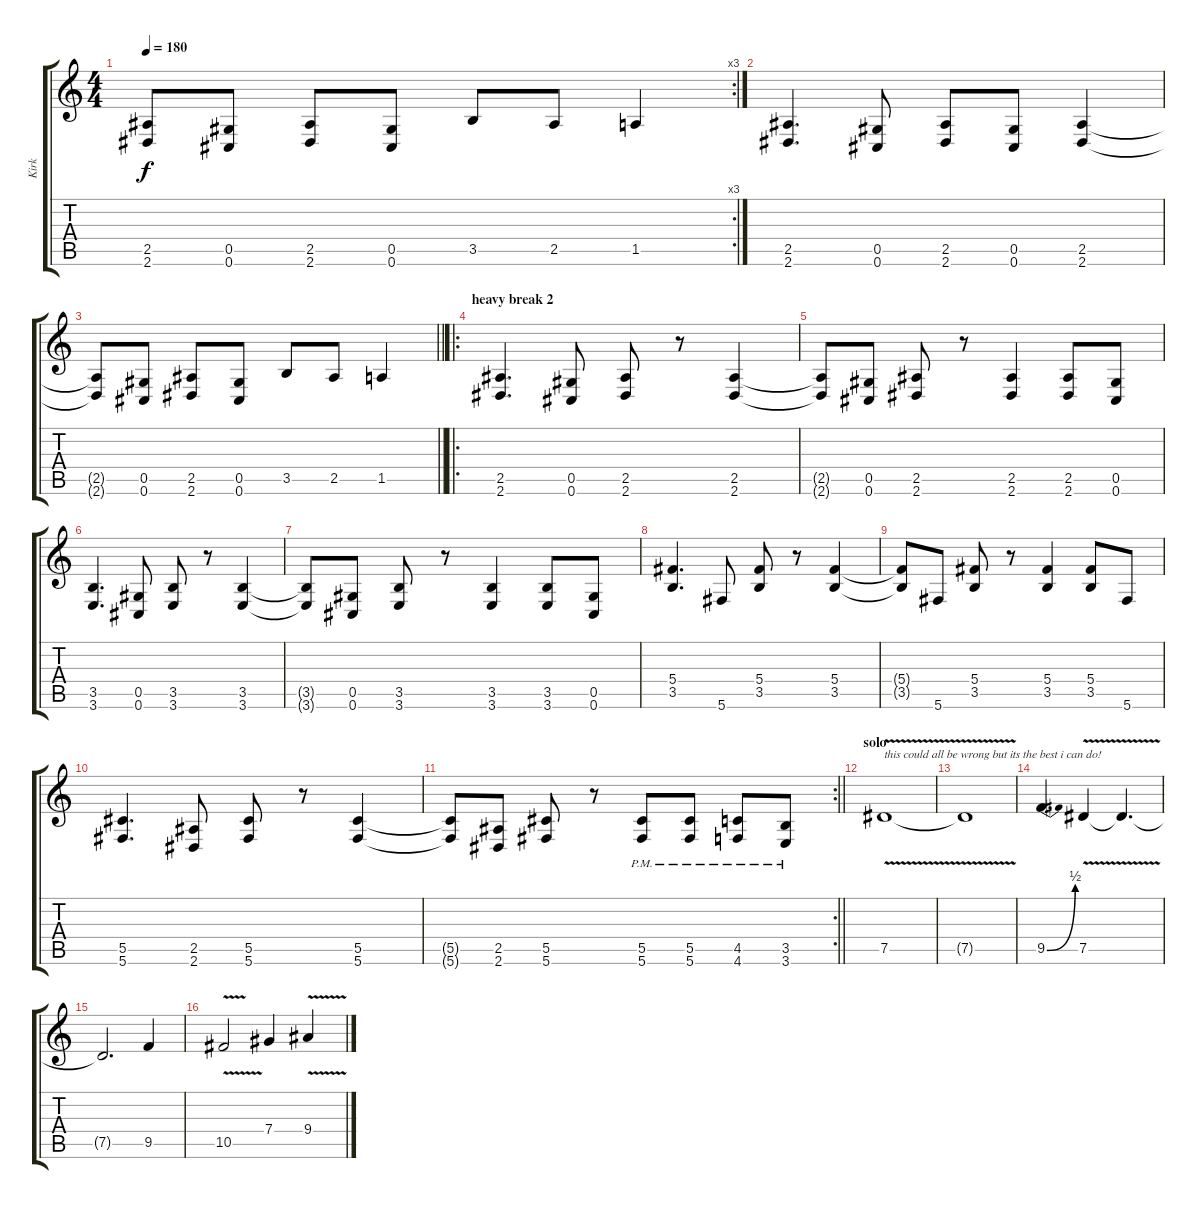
\track ("Kirk" "Kirk") {instrument distortionguitar}
\staff {score tabs}
\tuning (Eb4 Bb3 Gb3 Db3 Ab2 Db2) {hide}
\rc 3
\ts (4 4)
\tempo 180
\clef g2
\ks c
(2.5{t} 2.6{t}).8{dy f} (0.5 0.6).8 (2.5 2.6).8 (0.5 0.6).8 3.5.8 2.5.8 1.5.4 |
(2.5 2.6).4{d} (0.5 0.6).8 (2.5 2.6).8 (0.5 0.6).8 (2.5 2.6).4 |
\barLineRight lightlight
(2.5{t} 2.6{t}).8 (0.5 0.6).8 (2.5 2.6).8 (0.5 0.6).8 3.5.8 2.5.8 1.5.4 |
\ro
\section ("" "heavy break 2")
(2.5 2.6).4{d} (0.5 0.6).8 (2.5 2.6).8 r.8 (2.5 2.6).4 |
(2.5{t} 2.6{t}).8 (0.5 0.6).8 (2.5 2.6).8 r.8 (2.5 2.6).4 (2.5 2.6).8 (0.5 0.6).8 |
(3.5 3.6).4{d} (0.5 0.6).8 (3.5 3.6).8 r.8 (3.5 3.6).4 |
(3.5{t} 3.6{t}).8 (0.5 0.6).8 (3.5 3.6).8 r.8 (3.5 3.6).4 (3.5 3.6).8 (0.5 0.6).8 |
(5.4 3.5).4{d} 5.6.8 (5.4 3.5).8 r.8 (5.4 3.5).4 |
(5.4{t} 3.5{t}).8 5.6.8 (5.4 3.5).8 r.8 (5.4 3.5).4 (5.4 3.5).8 5.6.8 |
(5.5 5.6).4{d} (2.5 2.6).8 (5.5 5.6).8 r.8 (5.5 5.6).4 |
\rc 2
\barLineRight lightlight
(5.5{t} 5.6{t}).8 (2.5 2.6).8 (5.5 5.6).8 r.8 (5.5{pm} 5.6{pm}).8 (5.5{pm} 5.6{pm}).8 (4.5{pm} 4.6{pm}).8 (3.5{pm} 3.6{pm}).8 |
\section ("" "solo")
7.5{v}.1{txt "this could all be wrong but its the best i can do!"} |
7.5{t}.1 |
9.5{be (bend 0 0 60 2)}.4{d} 7.5{v}.4 7.5{t}.4{d} |
7.5{t}.2{d} 9.5.4 |
10.5{v}.2 7.4.4 9.4{v}.4
